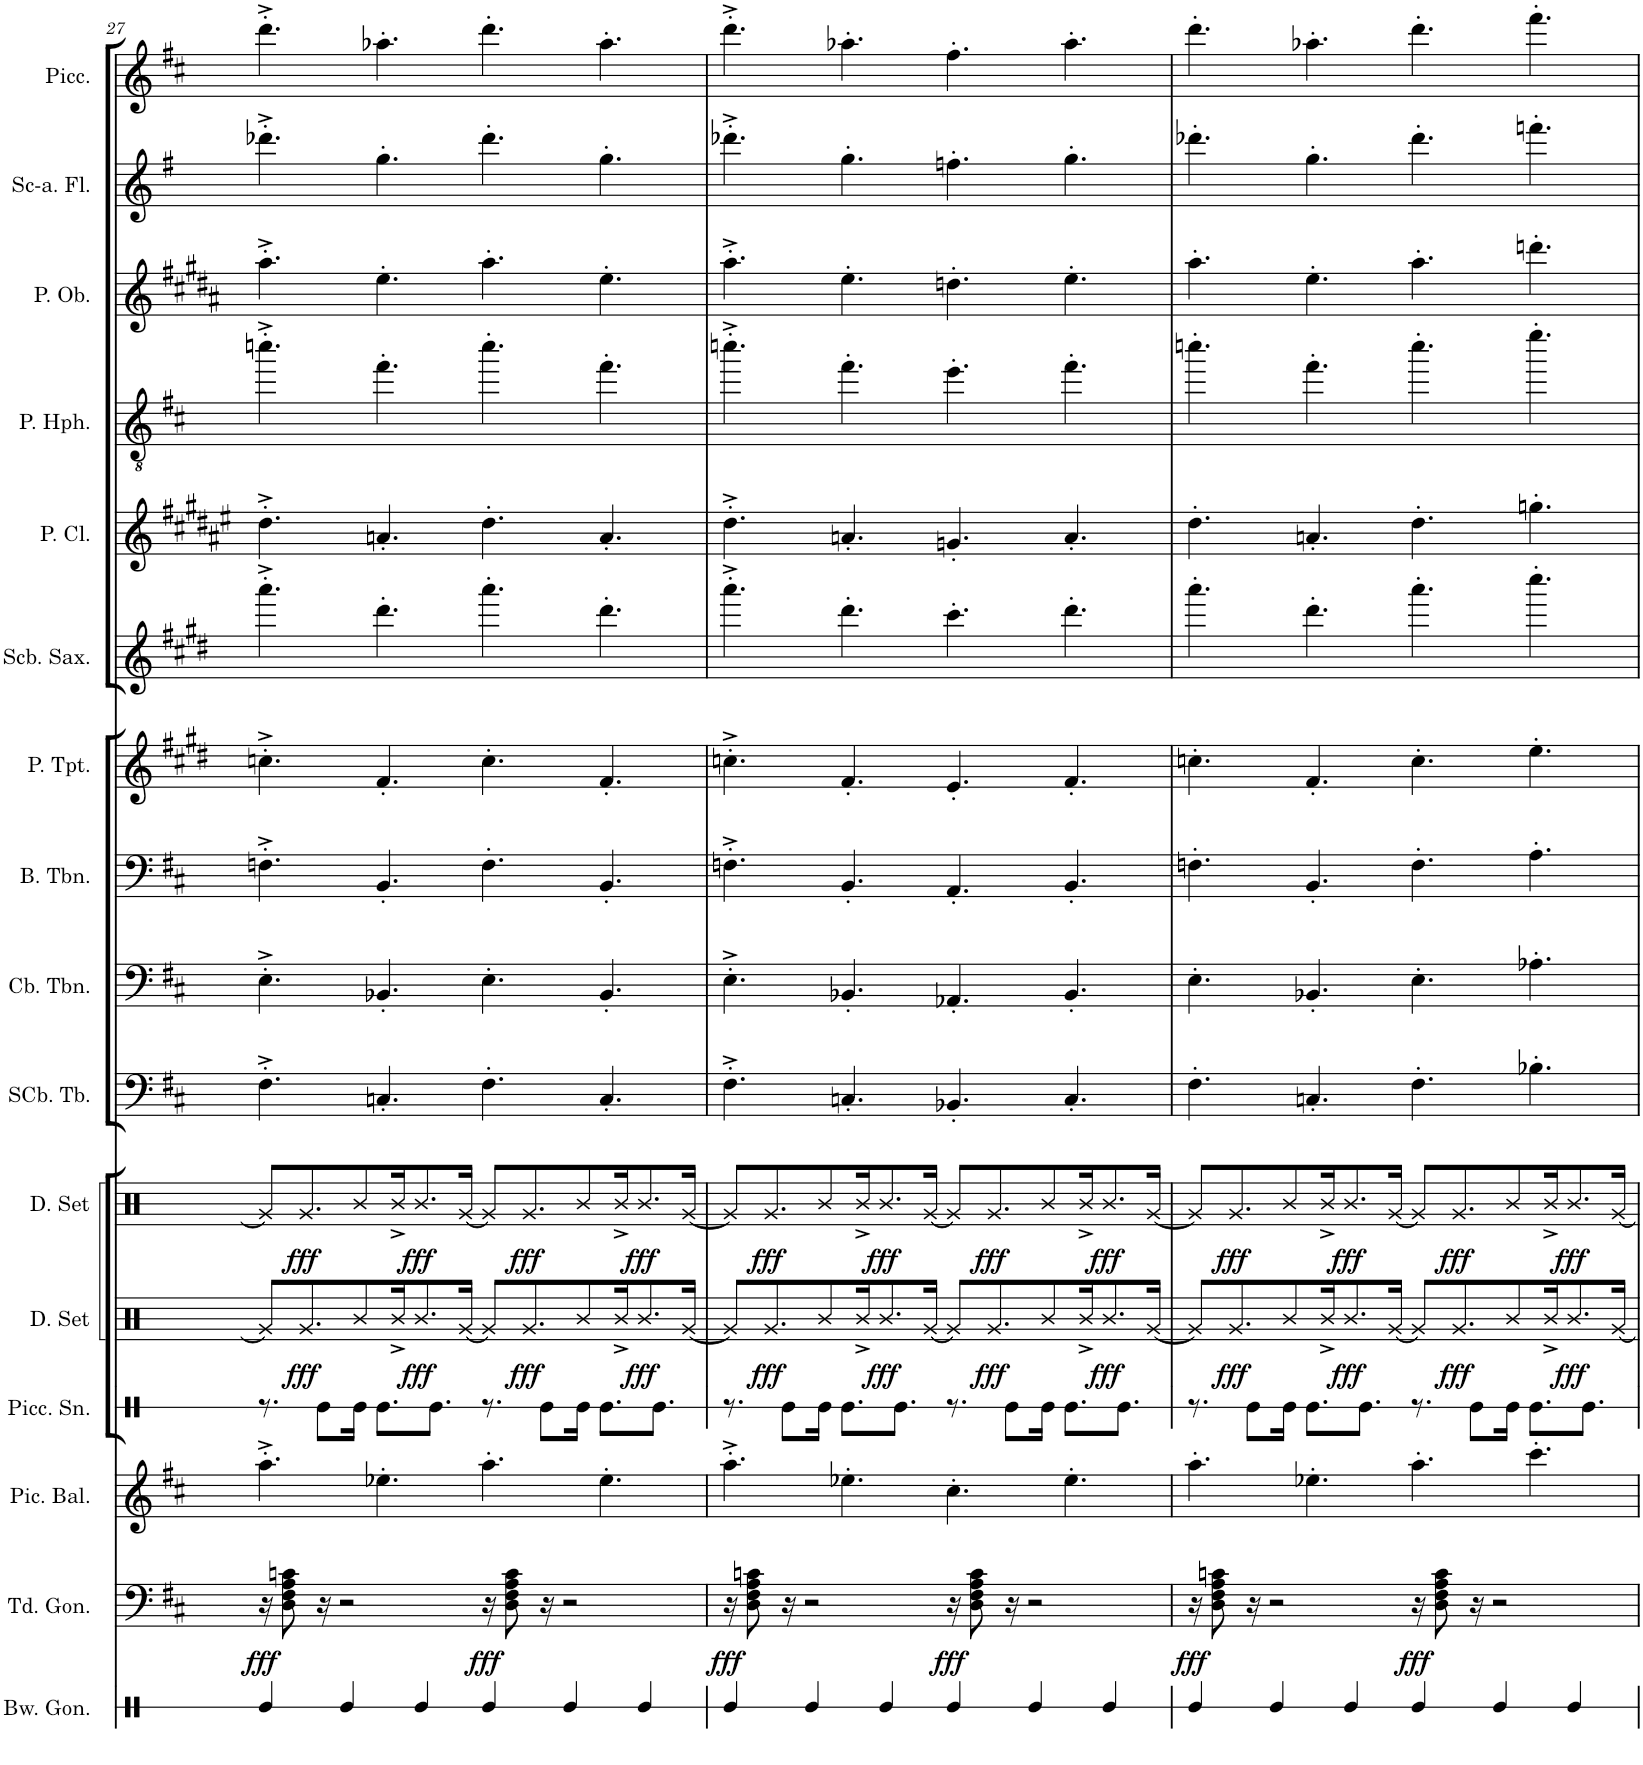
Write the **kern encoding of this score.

**kern	**kern	**dynam	**kern	**kern	**kern	**dynam	**kern	**dynam	**kern	**kern	**kern	**kern	**kern	**kern	**kern	**kern	**kern	**kern
*part16	*part15	*part15	*part14	*part13	*part12	*part12	*part11	*part11	*part10	*part9	*part8	*part7	*part6	*part5	*part4	*part3	*part2	*part1
*staff16	*staff15	*staff15	*staff14	*staff13	*staff12	*staff12	*staff11	*staff11	*staff10	*staff9	*staff8	*staff7	*staff6	*staff5	*staff4	*staff3	*staff2	*staff1
*I"Bowl Gongs	*I"Tuned Gongs	*	*I"Piccolo Balalaika	*I"Piccolo Snare	*I"Drumset	*	*I"Drumset	*	*I"Sub-Contrabass Tuba	*I"Contrabass Trombone	*I"Bass Trombone	*I"Piccolo Trumpet	*I"Subcontrabass Saxophone	*I"Piccolo Clarinet	*I"Piccolo Heckelphone	*I"Piccolo Oboe	*I"Sub Contra-alto Flute	*I"Piccolo
*I'Bw. Gon.	*I'Td. Gon.	*	*I'Pic. Bal.	*I'Picc. Sn.	*I'D. Set	*	*I'D. Set	*	*I'SCb. Tb.	*I'Cb. Tbn.	*I'B. Tbn.	*I'P. Tpt.	*I'Scb. Sax.	*I'P. Cl.	*I'P. Hph.	*I'P. Ob.	*I'Sc-a. Fl.	*I'Picc.
!!LO:PB:g=z
*clefX	*clefF4	*	*clefG2	*clefX	*clefX	*	*clefX	*	*clefF4	*clefF4	*clefF4	*clefG2	*clefG2	*clefG2	*clefGv2	*clefG2	*clefG2	*clefG2
*	*	*	*	*	*	*	*	*	*	*	*	*Trd-6c-10	*Trd22c38	*Trd-5c-8	*	*Trd-2c-3	*Trd17c29	*Trd-7c-12
*k[]	*k[f#c#]	*	*k[f#c#]	*k[]	*k[]	*	*k[]	*	*k[f#c#]	*k[f#c#]	*k[f#c#]	*k[f#c#g#d#]	*k[f#c#g#d#]	*k[f#c#g#d#a#e#]	*k[f#c#]	*k[f#c#g#d#a#]	*k[f#]	*k[f#c#]
*M12/8	*M12/8	*	*M12/8	*M12/8	*M12/8	*	*M12/8	*	*M12/8	*M12/8	*M12/8	*M12/8	*M12/8	*M12/8	*M12/8	*M12/8	*M12/8	*M12/8
=27	=27	=27	=27	=27	=27	=27	=27	=27	=27	=27	=27	=27	=27	=27	=27	=27	=27	=27
!	!	!LO:DY:b	!	!	!	!	!	!	!	!	!	!	!	!	!	!	!	!
4Re/	16r	fff	4.aa'^\	8.r	8Rg/L]	.	8Rg/L]	.	4.F#'^\	4.E'^\	4.Fn'^\	4.ccn'^\	4.aaa'^\	4.dd#'^\	4.cccn'^\	4.aa#'^\	4.ddd-X'^\	4.ddd'^\
.	8D\ 8F#\ 8A\ 8cn\	.	.	.	.	.	.	.	.	.	.	.	.	.	.	.	.	.
!	!	!	!	!	!	!LO:DY:b	!	!LO:DY:b	!	!	!	!	!	!	!	!	!	!
.	.	.	.	.	8.Rg/	fff	8.Rg/	fff	.	.	.	.	.	.	.	.	.	.
.	16r	.	.	8Re\L	.	.	.	.	.	.	.	.	.	.	.	.	.	.
4Re/	2r	.	.	.	.	.	.	.	.	.	.	.	.	.	.	.	.	.
.	.	.	.	16Re\Jk	8R/	.	8R/	.	.	.	.	.	.	.	.	.	.	.
.	.	.	4.ee-X'\	8.Re\L	.	.	.	.	4.Cn'/	4.BB-X'/	4.BB'/	4.f#'/	4.ddd#'\	4.an'/	4.ff#'\	4.ee'\	4.gg'\	4.aa-X'\
.	.	.	.	.	16R^/K	.	16R^/K	.	.	.	.	.	.	.	.	.	.	.
!	!	!	!	!	!	!LO:DY:b	!	!LO:DY:b	!	!	!	!	!	!	!	!	!	!
4Re/	.	.	.	.	8.R/	fff	8.R/	fff	.	.	.	.	.	.	.	.	.	.
.	.	.	.	8.Re\J	.	.	.	.	.	.	.	.	.	.	.	.	.	.
.	.	.	.	.	[16Rg/Jk	.	[16Rg/Jk	.	.	.	.	.	.	.	.	.	.	.
!	!	!LO:DY:b	!	!	!	!	!	!	!	!	!	!	!	!	!	!	!	!
4Re/	16r	fff	4.aa'\	8.r	8Rg/L]	.	8Rg/L]	.	4.F#'\	4.E'\	4.F'\	4.cc'\	4.aaa'\	4.dd#'\	4.ccc'\	4.aa#'\	4.ddd-'\	4.ddd'\
.	8D\ 8F#\ 8A\ 8c\	.	.	.	.	.	.	.	.	.	.	.	.	.	.	.	.	.
!	!	!	!	!	!	!LO:DY:b	!	!LO:DY:b	!	!	!	!	!	!	!	!	!	!
.	.	.	.	.	8.Rg/	fff	8.Rg/	fff	.	.	.	.	.	.	.	.	.	.
.	16r	.	.	8Re\L	.	.	.	.	.	.	.	.	.	.	.	.	.	.
4Re/	2r	.	.	.	.	.	.	.	.	.	.	.	.	.	.	.	.	.
.	.	.	.	16Re\Jk	8R/	.	8R/	.	.	.	.	.	.	.	.	.	.	.
.	.	.	4.ee-'\	8.Re\L	.	.	.	.	4.C'/	4.BB-'/	4.BB'/	4.f#'/	4.ddd#'\	4.a'/	4.ff#'\	4.ee'\	4.gg'\	4.aa-'\
.	.	.	.	.	16R^/K	.	16R^/K	.	.	.	.	.	.	.	.	.	.	.
!	!	!	!	!	!	!LO:DY:b	!	!LO:DY:b	!	!	!	!	!	!	!	!	!	!
4Re/	.	.	.	.	8.R/	fff	8.R/	fff	.	.	.	.	.	.	.	.	.	.
.	.	.	.	8.Re\J	.	.	.	.	.	.	.	.	.	.	.	.	.	.
.	.	.	.	.	[16Rg/Jk	.	[16Rg/Jk	.	.	.	.	.	.	.	.	.	.	.
=28	=28	=28	=28	=28	=28	=28	=28	=28	=28	=28	=28	=28	=28	=28	=28	=28	=28	=28
!	!	!LO:DY:b	!	!	!	!	!	!	!	!	!	!	!	!	!	!	!	!
4Re/	16r	fff	4.aa'^\	8.r	8Rg/L]	.	8Rg/L]	.	4.F#'^\	4.E'^\	4.Fn'^\	4.ccn'^\	4.aaa'^\	4.dd#'^\	4.cccn'^\	4.aa#'^\	4.ddd-X'^\	4.ddd'^\
.	8D\ 8F#\ 8A\ 8cn\	.	.	.	.	.	.	.	.	.	.	.	.	.	.	.	.	.
!	!	!	!	!	!	!LO:DY:b	!	!LO:DY:b	!	!	!	!	!	!	!	!	!	!
.	.	.	.	.	8.Rg/	fff	8.Rg/	fff	.	.	.	.	.	.	.	.	.	.
.	16r	.	.	8Re\L	.	.	.	.	.	.	.	.	.	.	.	.	.	.
4Re/	2r	.	.	.	.	.	.	.	.	.	.	.	.	.	.	.	.	.
.	.	.	.	16Re\Jk	8R/	.	8R/	.	.	.	.	.	.	.	.	.	.	.
.	.	.	4.ee-X'\	8.Re\L	.	.	.	.	4.Cn'/	4.BB-X'/	4.BB'/	4.f#'/	4.ddd#'\	4.an'/	4.ff#'\	4.ee'\	4.gg'\	4.aa-X'\
.	.	.	.	.	16R^/K	.	16R^/K	.	.	.	.	.	.	.	.	.	.	.
!	!	!	!	!	!	!LO:DY:b	!	!LO:DY:b	!	!	!	!	!	!	!	!	!	!
4Re/	.	.	.	.	8.R/	fff	8.R/	fff	.	.	.	.	.	.	.	.	.	.
.	.	.	.	8.Re\J	.	.	.	.	.	.	.	.	.	.	.	.	.	.
.	.	.	.	.	[16Rg/Jk	.	[16Rg/Jk	.	.	.	.	.	.	.	.	.	.	.
!	!	!LO:DY:b	!	!	!	!	!	!	!	!	!	!	!	!	!	!	!	!
4Re/	16r	fff	4.cc#'\	8.r	8Rg/L]	.	8Rg/L]	.	4.BB-X'/	4.AA-X'/	4.AA'/	4.e'/	4.ccc#'\	4.gn'/	4.ee'\	4.ddn'\	4.ffn'\	4.ff#'\
.	8D\ 8F#\ 8A\ 8c\	.	.	.	.	.	.	.	.	.	.	.	.	.	.	.	.	.
!	!	!	!	!	!	!LO:DY:b	!	!LO:DY:b	!	!	!	!	!	!	!	!	!	!
.	.	.	.	.	8.Rg/	fff	8.Rg/	fff	.	.	.	.	.	.	.	.	.	.
.	16r	.	.	8Re\L	.	.	.	.	.	.	.	.	.	.	.	.	.	.
4Re/	2r	.	.	.	.	.	.	.	.	.	.	.	.	.	.	.	.	.
.	.	.	.	16Re\Jk	8R/	.	8R/	.	.	.	.	.	.	.	.	.	.	.
.	.	.	4.ee-'\	8.Re\L	.	.	.	.	4.C'/	4.BB-'/	4.BB'/	4.f#'/	4.ddd#'\	4.a'/	4.ff#'\	4.ee'\	4.gg'\	4.aa-'\
.	.	.	.	.	16R^/K	.	16R^/K	.	.	.	.	.	.	.	.	.	.	.
!	!	!	!	!	!	!LO:DY:b	!	!LO:DY:b	!	!	!	!	!	!	!	!	!	!
4Re/	.	.	.	.	8.R/	fff	8.R/	fff	.	.	.	.	.	.	.	.	.	.
.	.	.	.	8.Re\J	.	.	.	.	.	.	.	.	.	.	.	.	.	.
.	.	.	.	.	[16Rg/Jk	.	[16Rg/Jk	.	.	.	.	.	.	.	.	.	.	.
=29	=29	=29	=29	=29	=29	=29	=29	=29	=29	=29	=29	=29	=29	=29	=29	=29	=29	=29
!	!	!LO:DY:b	!	!	!	!	!	!	!	!	!	!	!	!	!	!	!	!
4Re/	16r	fff	4.aa'\	8.r	8Rg/L]	.	8Rg/L]	.	4.F#'\	4.E'\	4.Fn'\	4.ccn'\	4.aaa'\	4.dd#'\	4.cccn'\	4.aa#'\	4.ddd-X'\	4.ddd'\
.	8D\ 8F#\ 8A\ 8cn\	.	.	.	.	.	.	.	.	.	.	.	.	.	.	.	.	.
!	!	!	!	!	!	!LO:DY:b	!	!LO:DY:b	!	!	!	!	!	!	!	!	!	!
.	.	.	.	.	8.Rg/	fff	8.Rg/	fff	.	.	.	.	.	.	.	.	.	.
.	16r	.	.	8Re\L	.	.	.	.	.	.	.	.	.	.	.	.	.	.
4Re/	2r	.	.	.	.	.	.	.	.	.	.	.	.	.	.	.	.	.
.	.	.	.	16Re\Jk	8R/	.	8R/	.	.	.	.	.	.	.	.	.	.	.
.	.	.	4.ee-X'\	8.Re\L	.	.	.	.	4.Cn'/	4.BB-X'/	4.BB'/	4.f#'/	4.ddd#'\	4.an'/	4.ff#'\	4.ee'\	4.gg'\	4.aa-X'\
.	.	.	.	.	16R^/K	.	16R^/K	.	.	.	.	.	.	.	.	.	.	.
!	!	!	!	!	!	!LO:DY:b	!	!LO:DY:b	!	!	!	!	!	!	!	!	!	!
4Re/	.	.	.	.	8.R/	fff	8.R/	fff	.	.	.	.	.	.	.	.	.	.
.	.	.	.	8.Re\J	.	.	.	.	.	.	.	.	.	.	.	.	.	.
.	.	.	.	.	[16Rg/Jk	.	[16Rg/Jk	.	.	.	.	.	.	.	.	.	.	.
!	!	!LO:DY:b	!	!	!	!	!	!	!	!	!	!	!	!	!	!	!	!
4Re/	16r	fff	4.aa'\	8.r	8Rg/L]	.	8Rg/L]	.	4.F#'\	4.E'\	4.F'\	4.cc'\	4.aaa'\	4.dd#'\	4.ccc'\	4.aa#'\	4.ddd-'\	4.ddd'\
.	8D\ 8F#\ 8A\ 8c\	.	.	.	.	.	.	.	.	.	.	.	.	.	.	.	.	.
!	!	!	!	!	!	!LO:DY:b	!	!LO:DY:b	!	!	!	!	!	!	!	!	!	!
.	.	.	.	.	8.Rg/	fff	8.Rg/	fff	.	.	.	.	.	.	.	.	.	.
.	16r	.	.	8Re\L	.	.	.	.	.	.	.	.	.	.	.	.	.	.
4Re/	2r	.	.	.	.	.	.	.	.	.	.	.	.	.	.	.	.	.
.	.	.	.	16Re\Jk	8R/	.	8R/	.	.	.	.	.	.	.	.	.	.	.
.	.	.	4.ccc#'\	8.Re\L	.	.	.	.	4.B-X'\	4.A-X'\	4.A'\	4.ee'\	4.cccc#'\	4.ggn'\	4.eee'\	4.dddn'\	4.fffn'\	4.fff#'\
.	.	.	.	.	16R^/K	.	16R^/K	.	.	.	.	.	.	.	.	.	.	.
!	!	!	!	!	!	!LO:DY:b	!	!LO:DY:b	!	!	!	!	!	!	!	!	!	!
4Re/	.	.	.	.	8.R/	fff	8.R/	fff	.	.	.	.	.	.	.	.	.	.
.	.	.	.	8.Re\J	.	.	.	.	.	.	.	.	.	.	.	.	.	.
.	.	.	.	.	[16Rg/Jk	.	[16Rg/Jk	.	.	.	.	.	.	.	.	.	.	.
=	=	=	=	=	=	=	=	=	=	=	=	=	=	=	=	=	=	=
*-	*-	*-	*-	*-	*-	*-	*-	*-	*-	*-	*-	*-	*-	*-	*-	*-	*-	*-
